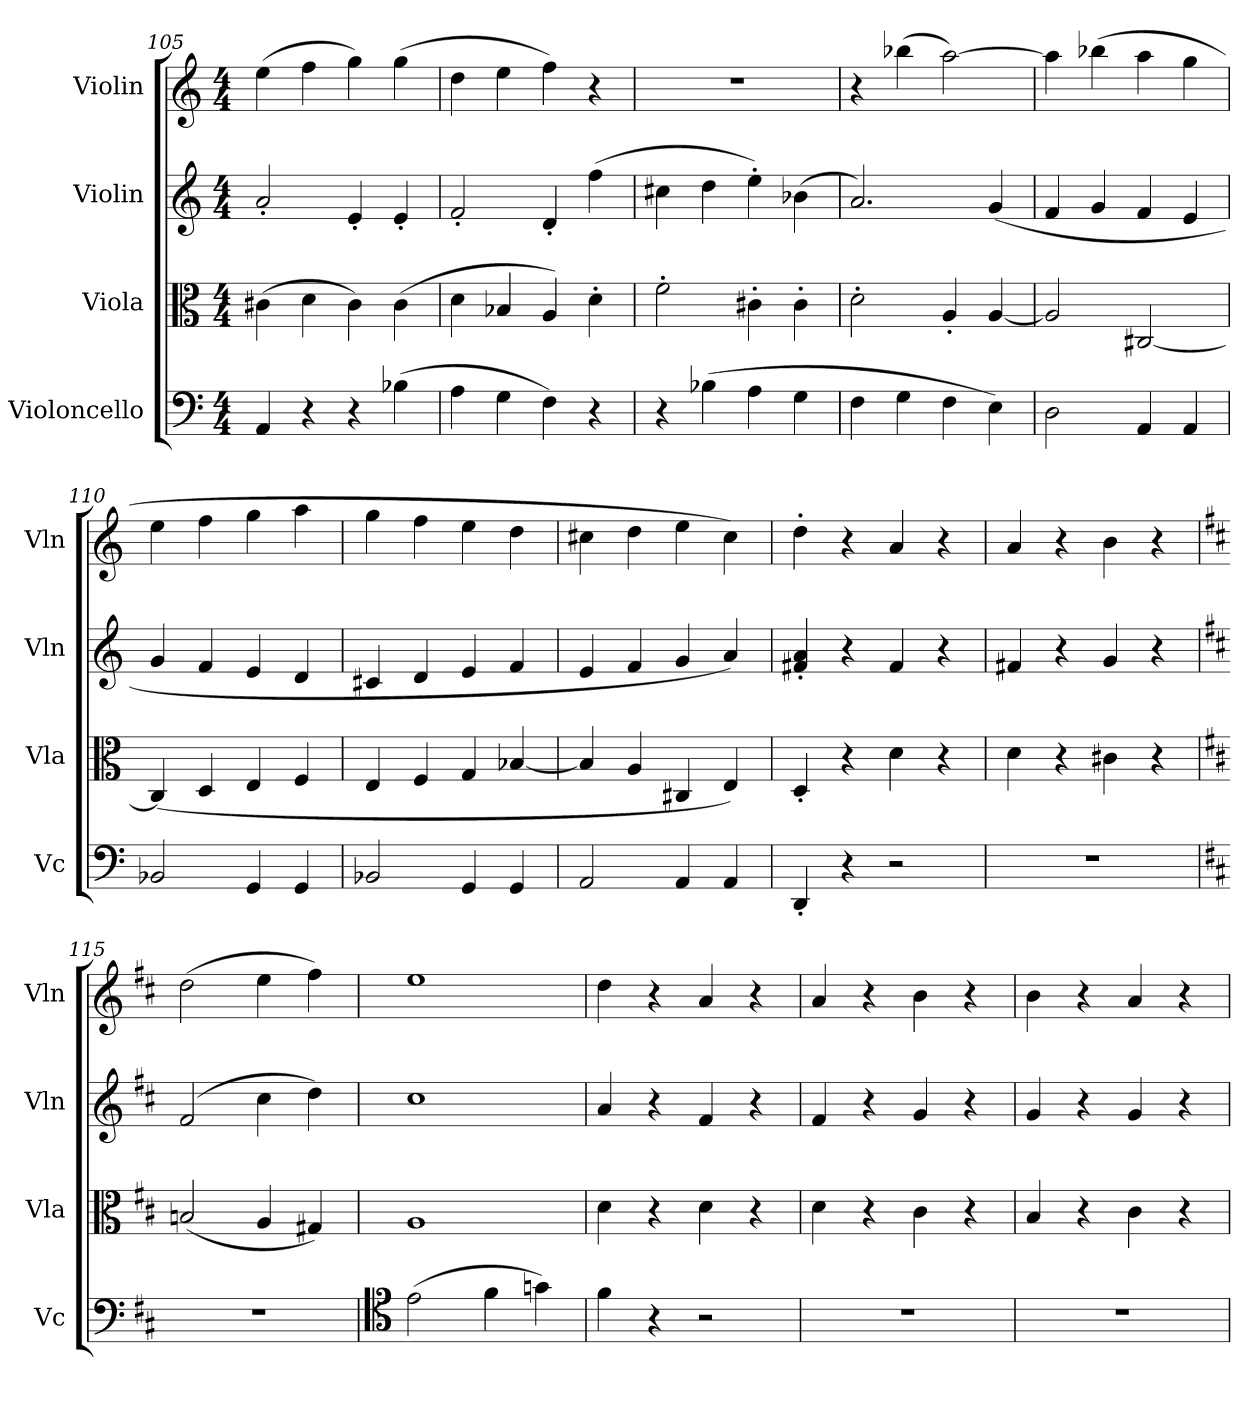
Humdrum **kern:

**kern	**kern	**kern	**kern
*part4	*part3	*part2	*part1
*staff4	*staff3	*staff2	*staff1
*I"Violoncello	*I"Viola	*I"Violin	*I"Violin
*I'Vc	*I'Vla	*I'Vln	*I'Vln
*clefF4	*clefC3	*clefG2	*clefG2
*k[]	*k[]	*k[]	*k[]
*M4/4	*M4/4	*M4/4	*M4/4
=105	=105	=105	=105
4AA/	(4c#X\	2a'/	(4ee\
4r	4d\	.	4ff\
4r	4c#\)	4e'/	4gg\)
(4B-X\	(4c#\	4e'/	(4gg\
=106	=106	=106	=106
4A\	4d\	2f'/	4dd\
4G\	4B-X/	.	4ee\
4F\)	4A/)	4d'/	4ff\)
4r	4d'\	(4ff\	4r
=107	=107	=107	=107
4r	2f'\	4cc#X\	1r
(4B-X\	.	4dd\	.
4A\	4c#X'\	4ee'\)	.
4G\	4c#'\	(4b-X\	.
=108	=108	=108	=108
4F\	2d'\	2.a/)	4r
4G\	.	.	(4bb-X\
4F\	4A'/	.	[2aa\)
4E\)	[4A/	(4g/	.
=109	=109	=109	=109
2D\	2A/]	4f/	4aa\]
.	.	4g/	(4bb-X\
4AA/	[2C#X/	4f/	4aa\
4AA/	.	4e/	4gg\
=110	=110	=110	=110
2BB-X/	(4C#/]	4g/	4ee\
.	4D/	4f/	4ff\
4GG/	4E/	4e/	4gg\
4GG/	4F/	4d/	4aa\
=111	=111	=111	=111
2BB-X/	4E/	4c#X/	4gg\
.	4F/	4d/	4ff\
4GG/	4G/	4e/	4ee\
4GG/	[4B-X/	4f/	4dd\
=112	=112	=112	=112
2AA/	4B-/]	4e/	4cc#X\
.	4A/	4f/	4dd\
4AA/	4C#X/	4g/	4ee\
4AA/	4E/)	4a/)	4cc#\)
=113	=113	=113	=113
4DD'/	4D'/	4f#X'/ 4a'/	4dd'\
4r	4r	4r	4r
2r	4d\	4f#/	4a/
.	4r	4r	4r
=114	=114	=114	=114
1r	4d\	4f#X/	4a/
.	4r	4r	4r
.	4c#X\	4g/	4b\
.	4r	4r	4r
=115	=115	=115	=115
*k[f#c#]	*k[f#c#]	*k[f#c#]	*k[f#c#]
1r	(2Bn/	(2f#/	(2dd\
.	4A/	4cc#\	4ee\
.	4G#X/)	4dd\)	4ff#\)
=116	=116	=116	=116
*clefC4	*	*	*
(2e\	1A	1cc#	1ee
4f#\	.	.	.
4gn\)	.	.	.
=117	=117	=117	=117
4f#\	4d\	4a/	4dd\
4r	4r	4r	4r
2r	4d\	4f#/	4a/
.	4r	4r	4r
=118	=118	=118	=118
1r	4d\	4f#/	4a/
.	4r	4r	4r
.	4c#\	4g/	4b\
.	4r	4r	4r
=119	=119	=119	=119
1r	4B/	4g/	4b\
.	4r	4r	4r
.	4c#\	4g/	4a/
.	4r	4r	4r
=	=	=	=
*-	*-	*-	*-
